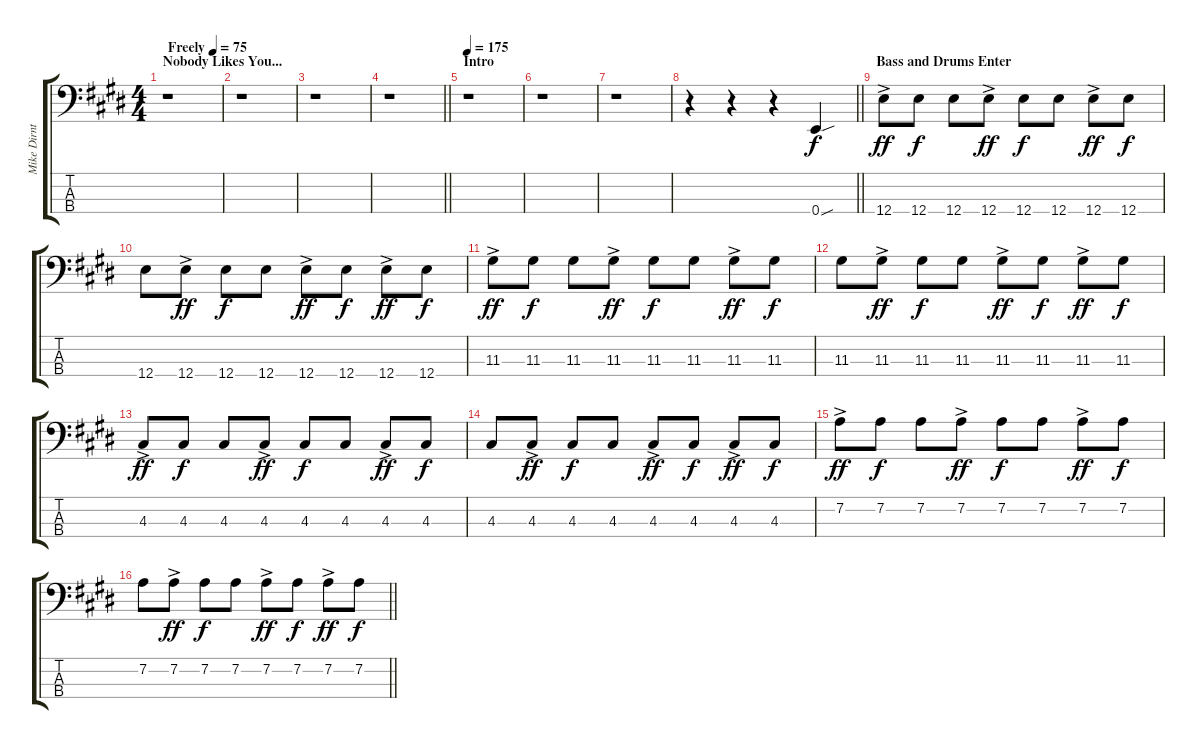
\track ("Mike Dirnt" "Mike Dirnt") {instrument electricbasspick}
\staff {score tabs}
\tuning (G2 D2 A1 E1) {hide}
\ts (4 4)
\section ("" "Nobody Likes You...")
\tempo (75 "Freely")
\clef f4
\ks e
r.1{dy f instrument electricbasspick} |
r.1 |
r.1 |
\barLineRight lightlight
r.1 |
\section ("" "Intro")
\tempo 175
r.1 |
r.1 |
r.1 |
\barLineRight lightlight
r.4 r.4 r.4 0.4{sou}.4 |
\section ("" "Bass and Drums Enter")
12.4{ac}.8{dy ff} 12.4.8{dy f} 12.4.8 12.4{ac}.8{dy ff} 12.4.8{dy f} 12.4.8 12.4{ac}.8{dy ff} 12.4.8{dy f} |
12.4.8 12.4{ac}.8{dy ff} 12.4.8{dy f} 12.4.8 12.4{ac}.8{dy ff} 12.4.8{dy f} 12.4{ac}.8{dy ff} 12.4.8{dy f} |
11.3{ac}.8{dy ff} 11.3.8{dy f} 11.3.8 11.3{ac}.8{dy ff} 11.3.8{dy f} 11.3.8 11.3{ac}.8{dy ff} 11.3.8{dy f} |
11.3.8 11.3{ac}.8{dy ff} 11.3.8{dy f} 11.3.8 11.3{ac}.8{dy ff} 11.3.8{dy f} 11.3{ac}.8{dy ff} 11.3.8{dy f} |
4.3{ac}.8{dy ff} 4.3.8{dy f} 4.3.8 4.3{ac}.8{dy ff} 4.3.8{dy f} 4.3.8 4.3{ac}.8{dy ff} 4.3.8{dy f} |
4.3.8 4.3{ac}.8{dy ff} 4.3.8{dy f} 4.3.8 4.3{ac}.8{dy ff} 4.3.8{dy f} 4.3{ac}.8{dy ff} 4.3.8{dy f} |
7.2{ac}.8{dy ff} 7.2.8{dy f} 7.2.8 7.2{ac}.8{dy ff} 7.2.8{dy f} 7.2.8 7.2{ac}.8{dy ff} 7.2.8{dy f} |
\barLineRight lightlight
7.2.8 7.2{ac}.8{dy ff} 7.2.8{dy f} 7.2.8 7.2{ac}.8{dy ff} 7.2.8{dy f} 7.2{ac}.8{dy ff} 7.2.8{dy f}
